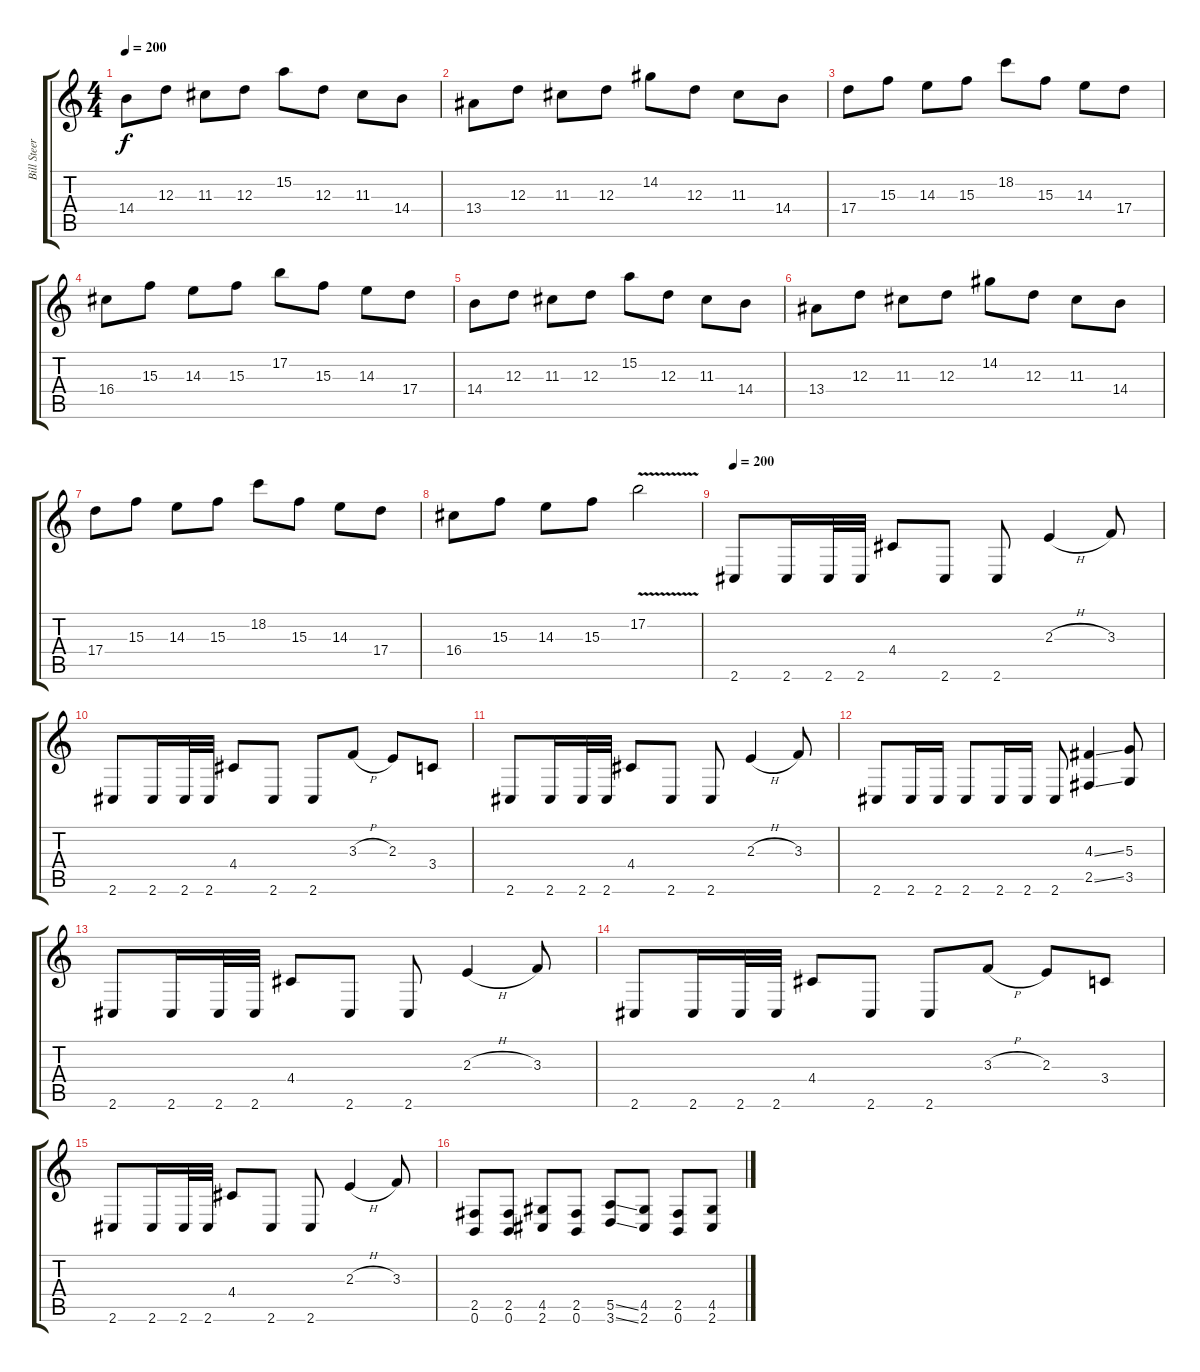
\track ("Bill Steer" "Bill Steer") {instrument distortionguitar}
\staff {score tabs}
\tuning (B3 Gb3 D3 A2 E2 B1) {hide}
\ts (4 4)
\tempo 200
\clef g2
\ks c
14.4.8{dy f} 12.3.8 11.3.8 12.3.8 15.2.8 12.3.8 11.3.8 14.4.8 |
13.4.8 12.3.8 11.3.8 12.3.8 14.2.8 12.3.8 11.3.8 14.4.8 |
17.4.8 15.3.8 14.3.8 15.3.8 18.2.8 15.3.8 14.3.8 17.4.8 |
16.4.8 15.3.8 14.3.8 15.3.8 17.2.8 15.3.8 14.3.8 17.4.8 |
14.4.8 12.3.8 11.3.8 12.3.8 15.2.8 12.3.8 11.3.8 14.4.8 |
13.4.8 12.3.8 11.3.8 12.3.8 14.2.8 12.3.8 11.3.8 14.4.8 |
17.4.8 15.3.8 14.3.8 15.3.8 18.2.8 15.3.8 14.3.8 17.4.8 |
16.4.8 15.3.8 14.3.8 15.3.8 17.2{v}.2 |
\tempo 200
2.6.8 2.6.16 2.6.32 2.6.32 4.4.8 2.6.8 2.6.8 2.3{h}.4 3.3.8 |
2.6.8 2.6.16 2.6.32 2.6.32 4.4.8 2.6.8 2.6.8 3.3{h}.8 2.3.8 3.4.8 |
2.6.8 2.6.16 2.6.32 2.6.32 4.4.8 2.6.8 2.6.8 2.3{h}.4 3.3.8 |
2.6.8 2.6.16 2.6.16 2.6.8 2.6.16 2.6.16 2.6.8 (4.3{ss} 2.5{ss}).4 (5.3 3.5).8 |
2.6.8 2.6.16 2.6.32 2.6.32 4.4.8 2.6.8 2.6.8 2.3{h}.4 3.3.8 |
2.6.8 2.6.16 2.6.32 2.6.32 4.4.8 2.6.8 2.6.8 3.3{h}.8 2.3.8 3.4.8 |
2.6.8 2.6.16 2.6.32 2.6.32 4.4.8 2.6.8 2.6.8 2.3{h}.4 3.3.8 |
(2.5 0.6).8 (2.5 0.6).8 (4.5 2.6).8 (2.5 0.6).8 (5.5{ss} 3.6{ss}).8 (4.5 2.6).8 (2.5 0.6).8 (4.5 2.6).8
